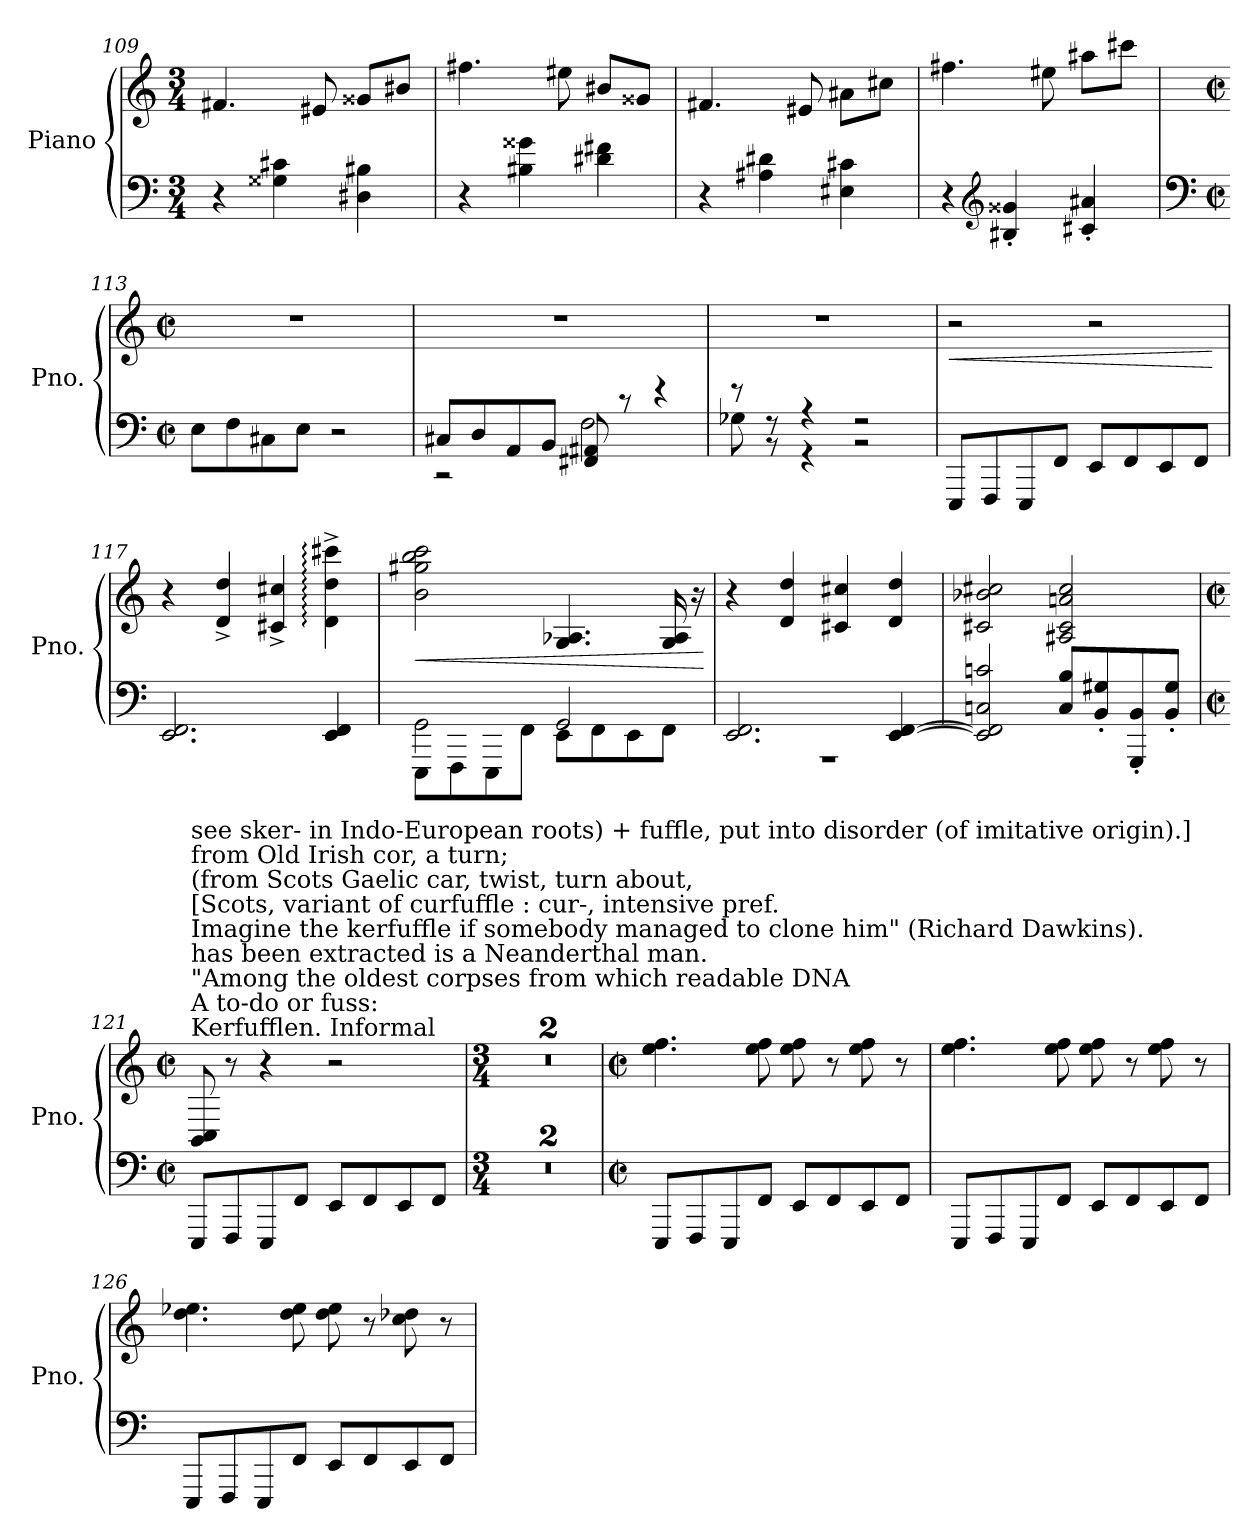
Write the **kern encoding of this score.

**kern	**kern	**dynam
*part1	*part1	*part1
*staff2	*staff1	*staff1/2
*I"Piano	*	*
*I'Pno.	*	*
*clefF4	*clefG2	*
*k[]	*k[]	*
*M3/4	*M3/4	*
=109	=109	=109
4r	4.f#X/	.
4G##X\ 4c#X\	.	.
.	8e#X/	.
4D#X\ 4B#X\	8g##X/L	.
.	8b#X/J	.
=110	=110	=110
4r	4.ff#X\	.
4B#X\ 4g##X\	.	.
.	8ee#X\	.
4d#X\ 4f#X\	8b#X/L	.
.	8g##X/J	.
=111	=111	=111
4r	4.f#X/	.
4A#X\ 4d#X\	.	.
.	8e#X/	.
4E#X\ 4c#X\	8a#X\L	.
.	8cc#X\J	.
=112	=112	=112
4r	4.ff#X\	.
*clefG2	*	*
4B#X/' 4g##X/'	.	.
.	8ee#X\	.
4c#X/' 4a#X/'	8aa#X\L	.
.	8ccc#X\J	.
!!LO:LB:g=z
=113	=113	=113
*clefF4	*	*
*M2/2	*M2/2	*
*met(c|)	*met(c|)	*
*	*MM160	*
8E\L	1r	.
8F\	.	.
8C#X\	.	.
8E\J	.	.
2r	.	.
=114	=114	=114
*^	*	*
8C#X/L	2r	1r	.
8D/	.	.	.
8AA/	.	.	.
8BB/J	.	.	.
8FF#X/ 8AA#X/	2F\	.	.
8r	.	.	.
4r	.	.	.
=115	=115	=115	=115
8r	8G-X\	1r	.
8r	8r	.	.
4r	4r	.	.
2r	2r	.	.
=116	=116	=116	=116
!	!	!	!LO:HP:b
*v	*v	*	*
8EEE/L	2r	<
8FFF/	.	.
8EEE/	.	.
8FF/J	.	.
8EE/L	2r	.
8FF/	.	.
8EE/	.	.
8FF/J	.	.
.	.	[
=117	=117	=117
2.EE/ 2.FF/	4r	.
.	4d/^ 4dd/^	.
.	4c#X/^ 4cc#X/^	.
4EE/ 4FF/	4d\:^ 4dd\:^ 4ccc#X\:^	.
=118	=118	=118
*^	*	*
!	!	!	!LO:HP:b
8EEE\L	2GG\	2b\ 2gg#X\ 2bb\ 2ccc\	<
8FFF\	.	.	.
8EEE\	.	.	.
8FF\J	.	.	.
8EE\L	2GG/	4.G/ 4.A-X/	.
8FF\	.	.	.
8EE\	.	.	.
8FF\J	.	16G/ 16A-/	.
.	.	16r	.
*v	*v	*	*
.	.	[
=119	=119	=119
*^	*	*
2.EE/ 2.FF/	1r	4r	.
.	.	4d/ 4dd/	.
.	.	4c#X/ 4cc#X/	.
[4EE/ [4FF/	.	4d/ 4dd/	.
*v	*v	*	*
!!LO:PB:g=z
=120	=120	=120
2EE/] 2FF/] 2Cn/ 2cn/	2c#X/ 2b-X/ 2cc#X/	.
8C/ 8B/L	2A#X/ 2c#/ 2an/ 2cc#/	.
8BB/' 8G#X/'	.	.
8GGG/' 8BB/'	.	.
8BB/' 8G#/'J	.	.
=121	=121	=121
*M2/2	*M2/2	*
*met(c|)	*met(c|)	*
*	*MM160	*
!	!LO:TX:a:t=Kerfufflen. Informal	!
!	!LO:TX:a:t=A to-do or fuss&colon;	!
!	!LO:TX:a:t="Among the oldest corpses from which readable DNA	!
!	!LO:TX:a:t=has been extracted is a Neanderthal man.	!
!	!LO:TX:a:t=Imagine the kerfuffle if somebody managed to clone him" (Richard Dawkins).	!
!	!LO:TX:a:t=[Scots, variant of curfuffle &colon; cur-, intensive pref.	!
!	!LO:TX:a:t=(from Scots Gaelic car, twist, turn about,	!
!	!LO:TX:a:t=from Old Irish cor, a turn;	!
!	!LO:TX:a:t=see sker- in Indo-European roots) + fuffle, put into disorder (of imitative origin).]	!
8EEE/L	8BB/ 8C/	.
8FFF/	8r	.
8EEE/	4r	.
8FF/J	.	.
8EE/L	2r	.
8FF/	.	.
8EE/	.	.
8FF/J	.	.
=122	=122	=122
*M3/4	*M3/4	*
2.r	2.r	.
=123	=123	=123
2.r	2.r	.
=124	=124	=124
*M2/2	*M2/2	*
*met(c|)	*met(c|)	*
*	*MM240	*
8EEE/L	4.ee\ 4.ff\	.
8FFF/	.	.
8EEE/	.	.
8FF/J	8ee\ 8ff\	.
8EE/L	8ee\ 8ff\	.
8FF/	8r	.
8EE/	8ee\ 8ff\	.
8FF/J	8r	.
=125	=125	=125
8EEE/L	4.ee\ 4.ff\	.
8FFF/	.	.
8EEE/	.	.
8FF/J	8ee\ 8ff\	.
8EE/L	8ee\ 8ff\	.
8FF/	8r	.
8EE/	8ee\ 8ff\	.
8FF/J	8r	.
=126	=126	=126
8EEE/L	4.dd\ 4.ee-X\	.
8FFF/	.	.
8EEE/	.	.
8FF/J	8dd\ 8ee-\	.
8EE/L	8dd\ 8ee-\	.
8FF/	8r	.
8EE/	8cc\ 8dd-X\	.
8FF/J	8r	.
=	=	=
*-	*-	*-
